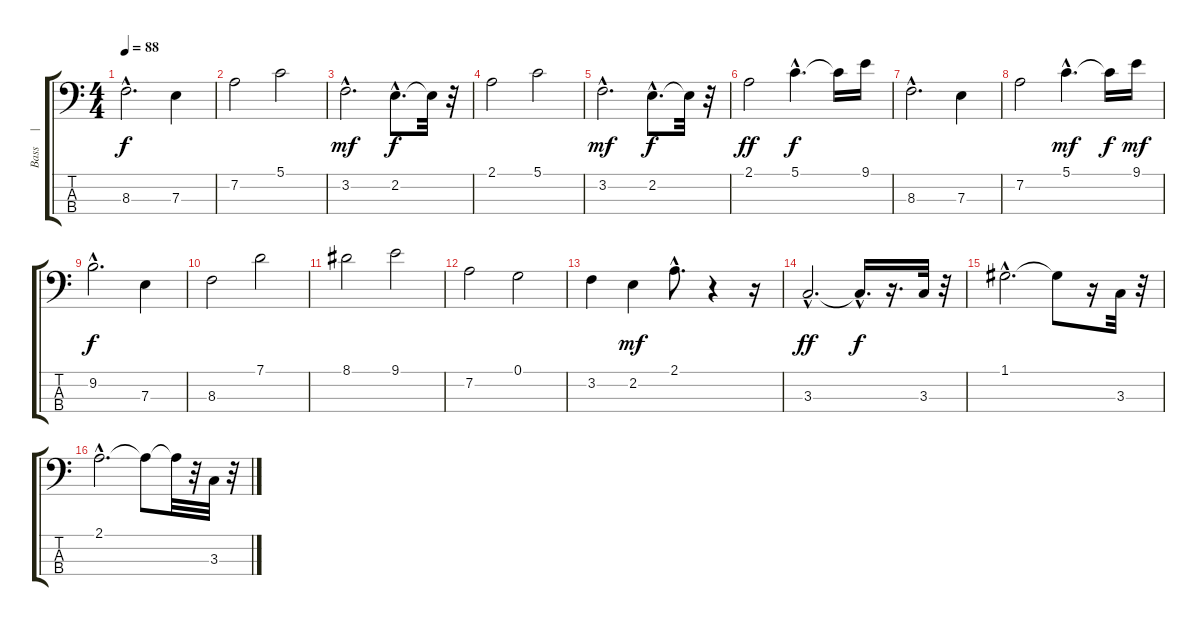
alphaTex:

\track ("Bass     | Sting" "Bass     |") {instrument fretlessbass}
\staff {score tabs}
\tuning (G2 D2 A1 E1) {hide}
\ts (4 4)
\tempo 88
\clef f4
\ks c
8.3{hac}.2{d dy f} 7.3.4 |
7.2.2 5.1.2 |
3.2{hac}.2{d dy mf} 2.2{hac}.8{d dy f} 2.2{t}.32 r.32 |
2.1.2 5.1.2 |
3.2{hac}.2{d dy mf} 2.2{hac}.8{d dy f} 2.2{t}.32 r.32 |
2.1.2{dy ff} 5.1{hac}.4{d dy f} 5.1{t}.16 9.1.16 |
8.3{hac}.2{d} 7.3.4 |
7.2.2 5.1{hac}.4{d dy mf} 5.1{t}.16{dy f} 9.1.16{dy mf} |
9.2{hac}.2{d dy f} 7.3.4 |
8.3.2 7.1.2 |
8.1.2 9.1.2 |
7.2.2 0.1.2 |
3.2.4 2.2.4{dy mf} 2.1{hac}.8{d} r.4 r.16 |
3.3{hac}.2{d dy ff balance 8} 3.3{hac t}.16{d dy f} r.16{d} 3.3.32 r.32 |
1.1{hac}.2{d} 1.1{t}.8 r.16 3.3.32 r.32 |
2.1{hac}.2{d} 2.1{t}.8 2.1{t}.32 r.32 3.3.32 r.32
